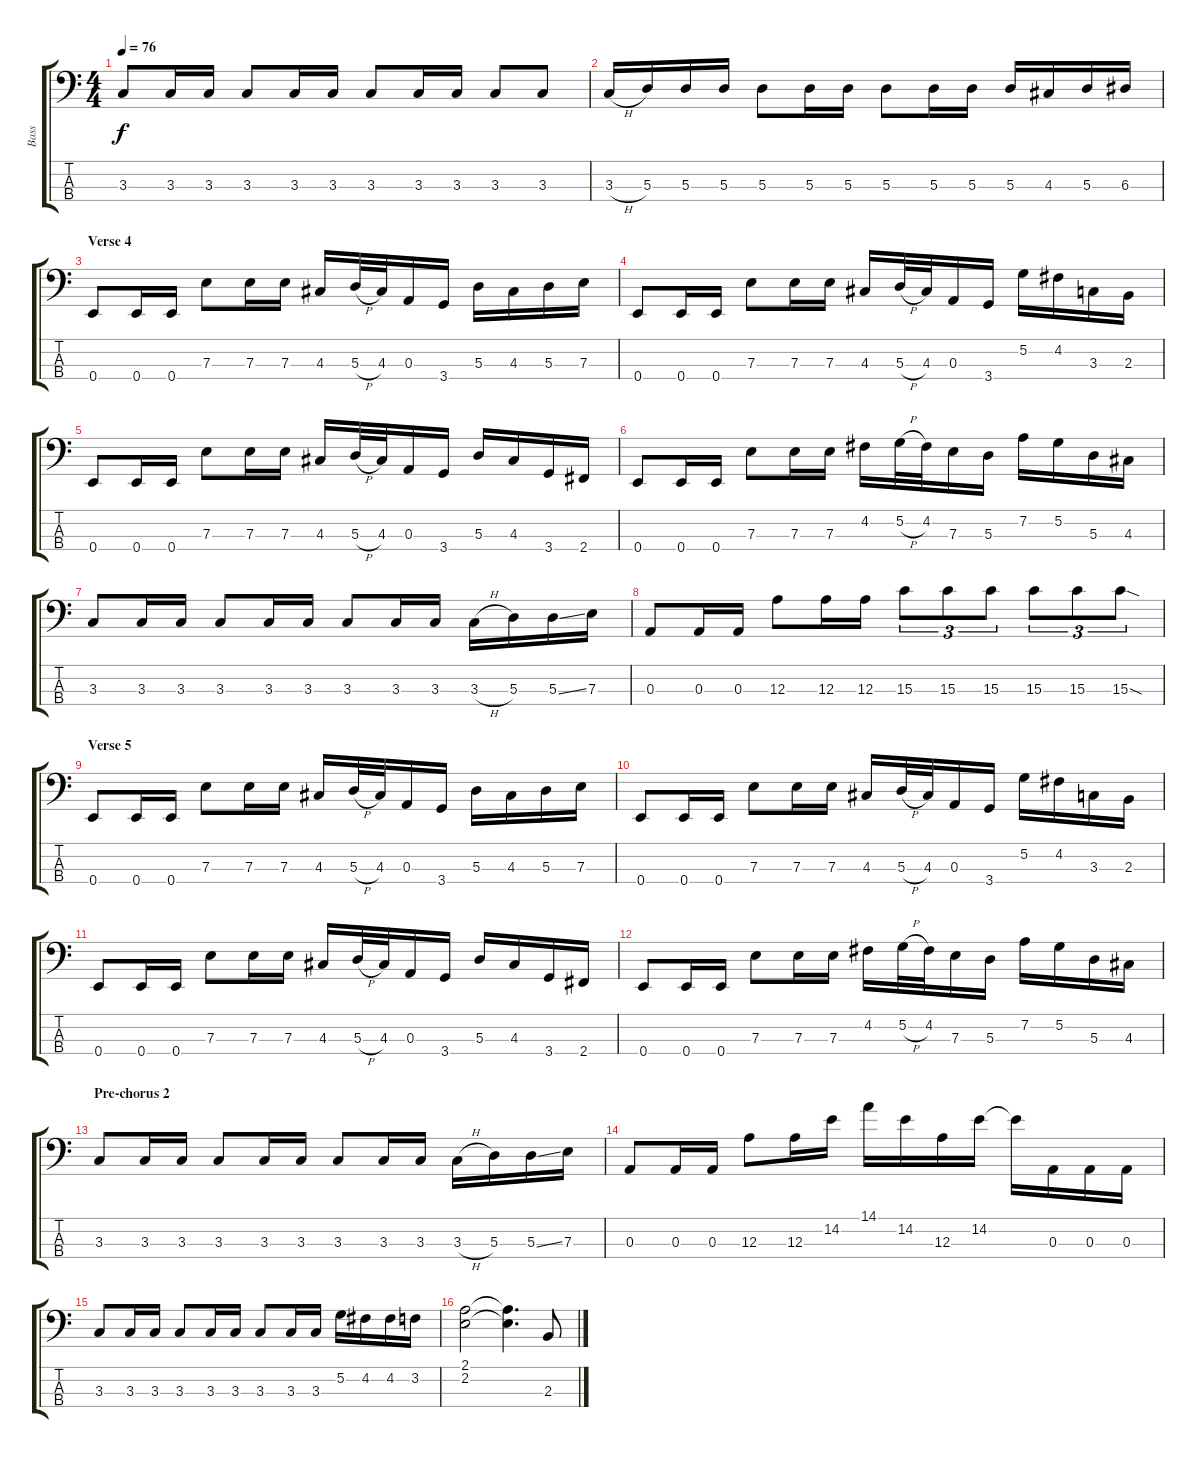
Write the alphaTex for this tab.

\track ("Bass" "Bass") {instrument electricbassfinger}
\staff {score tabs}
\tuning (G2 D2 A1 E1) {hide}
\ts (4 4)
\tempo 76
\clef f4
\ks c
3.3.8{dy f} 3.3.16 3.3.16 3.3.8 3.3.16 3.3.16 3.3.8 3.3.16 3.3.16 3.3.8 3.3.8 |
3.3{h}.16 5.3.16 5.3.16 5.3.16 5.3.8 5.3.16 5.3.16 5.3.8 5.3.16 5.3.16 5.3.16 4.3.16 5.3.16 6.3.16 |
\section ("" "Verse 4")
0.4.8 0.4.16 0.4.16 7.3.8 7.3.16 7.3.16 4.3.16 5.3{h}.32 4.3.32 0.3.16 3.4.16 5.3.16 4.3.16 5.3.16 7.3.16 |
0.4.8 0.4.16 0.4.16 7.3.8 7.3.16 7.3.16 4.3.16 5.3{h}.32 4.3.32 0.3.16 3.4.16 5.2.16 4.2.16 3.3.16 2.3.16 |
0.4.8 0.4.16 0.4.16 7.3.8 7.3.16 7.3.16 4.3.16 5.3{h}.32 4.3.32 0.3.16 3.4.16 5.3.16 4.3.16 3.4.16 2.4.16 |
0.4.8 0.4.16 0.4.16 7.3.8 7.3.16 7.3.16 4.2.16 5.2{h}.32 4.2.32 7.3.16 5.3.16 7.2.16 5.2.16 5.3.16 4.3.16 |
3.3.8 3.3.16 3.3.16 3.3.8 3.3.16 3.3.16 3.3.8 3.3.16 3.3.16 3.3{h}.16 5.3.16 5.3{ss}.16 7.3.16 |
0.3.8 0.3.16 0.3.16 12.3.8 12.3.16 12.3.16 15.3.8{tu (3 2)} 15.3.8{tu (3 2)} 15.3.8{tu (3 2)} 15.3.8{tu (3 2)} 15.3.8{tu (3 2)} 15.3{sod}.8{tu (3 2)} |
\section ("" "Verse 5")
0.4.8 0.4.16 0.4.16 7.3.8 7.3.16 7.3.16 4.3.16 5.3{h}.32 4.3.32 0.3.16 3.4.16 5.3.16 4.3.16 5.3.16 7.3.16 |
0.4.8 0.4.16 0.4.16 7.3.8 7.3.16 7.3.16 4.3.16 5.3{h}.32 4.3.32 0.3.16 3.4.16 5.2.16 4.2.16 3.3.16 2.3.16 |
0.4.8 0.4.16 0.4.16 7.3.8 7.3.16 7.3.16 4.3.16 5.3{h}.32 4.3.32 0.3.16 3.4.16 5.3.16 4.3.16 3.4.16 2.4.16 |
0.4.8 0.4.16 0.4.16 7.3.8 7.3.16 7.3.16 4.2.16 5.2{h}.32 4.2.32 7.3.16 5.3.16 7.2.16 5.2.16 5.3.16 4.3.16 |
\section ("" "Pre-chorus 2")
3.3.8 3.3.16 3.3.16 3.3.8 3.3.16 3.3.16 3.3.8 3.3.16 3.3.16 3.3{h}.16 5.3.16 5.3{ss}.16 7.3.16 |
0.3.8 0.3.16 0.3.16 12.3.8 12.3.16 14.2.16 14.1.16 14.2.16 12.3.16 14.2.16 14.2{t}.16 0.3.16 0.3.16 0.3.16 |
3.3.8 3.3.16 3.3.16 3.3.8 3.3.16 3.3.16 3.3.8 3.3.16 3.3.16 5.2.16 4.2.16 4.2.16 3.2.16 |
(2.1 2.2).2 (2.1{t} 2.2{t}).4{d} 2.3.8
